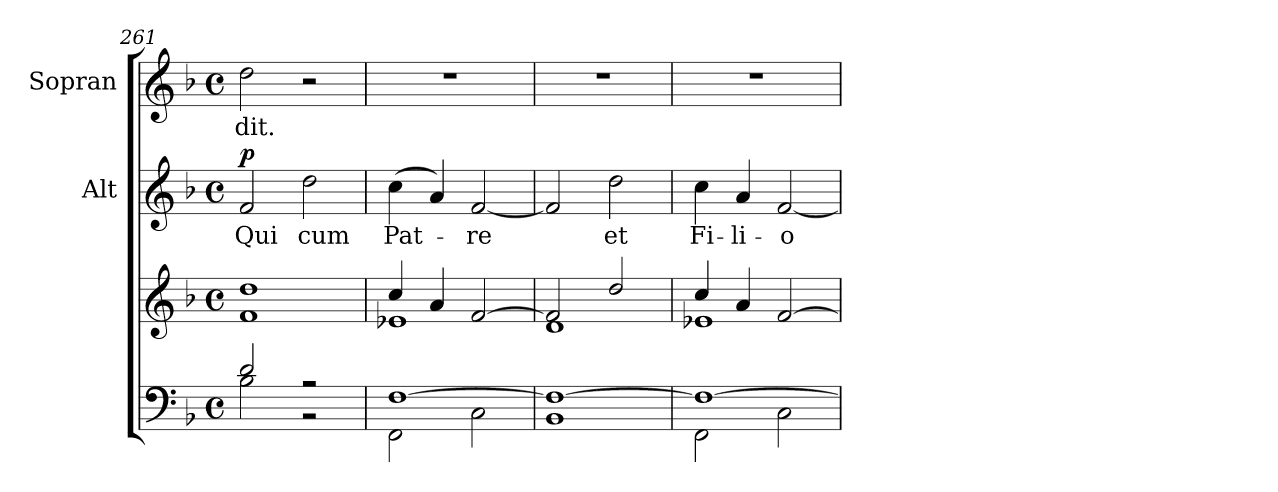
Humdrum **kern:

**kern	**kern	**kern	**text	**dynam	**kern	**text
*part3	*part3	*part2	*part2	*part2	*part1	*part1
*staff4	*staff3	*staff2	*staff2	*staff2	*staff1	*staff1
*	*	*I"Alt	*	*	*I"Sopran	*
*	*	*I'A.	*	*	*I'S.	*
!!LO:LB:g=z
*clefF4	*clefG2	*clefG2	*	*	*clefG2	*
*k[b-]	*k[b-]	*k[b-]	*	*	*k[b-]	*
*F:	*F:	*F:	*	*	*F:	*
*M4/4	*M4/4	*M4/4	*	*	*M4/4	*
*met(c)	*met(c)	*met(c)	*	*	*met(c)	*
=261	=261	=261	=261	=261	=261	=261
*^	*^	*	*	*	*	*
!	!	!	!	!	!LO:LY:b	!LO:DY:a	!	!LO:LY:b
2d/	2B-\	1dd	1f	2f/	Qui	p	2dd\	-dit.
!	!	!	!	!	!LO:LY:b	!	!	!
2r	2r	.	.	2dd\	cum	.	2r	.
=262	=262	=262	=262	=262	=262	=262	=262	=262
!	!	!	!	!	!LO:LY:b	!	!	!
[>1F	2FF\	4cc/	1e-X	(>4cc\	Pat-	.	1r	.
.	.	4a/	.	4a/)	.	.	.	.
!	!	!	!	!	!LO:LY:b	!	!	!
.	2C\	[>2f/	.	[2f/	-re	.	.	.
=263	=263	=263	=263	=263	=263	=263	=263	=263
1F_	1BB-	2f/]	1d	2f/]	.	.	1r	.
!	!	!	!	!	!LO:LY:b	!	!	!
.	.	2dd/	.	2dd\	et	.	.	.
=264	=264	=264	=264	=264	=264	=264	=264	=264
!	!	!	!	!	!LO:LY:b	!	!	!
1F_	2FF\	4cc/	1e-X	4cc\	Fi-	.	1r	.
!	!	!	!	!	!LO:LY:b	!	!	!
.	.	4a/	.	4a/	-li-	.	.	.
!	!	!	!	!	!LO:LY:b	!	!	!
.	2C\	[>2f/	.	[2f/	-o	.	.	.
*v	*v	*	*	*	*	*	*	*
*	*v	*v	*	*	*	*	*
=	=	=	=	=	=	=
*-	*-	*-	*-	*-	*-	*-
